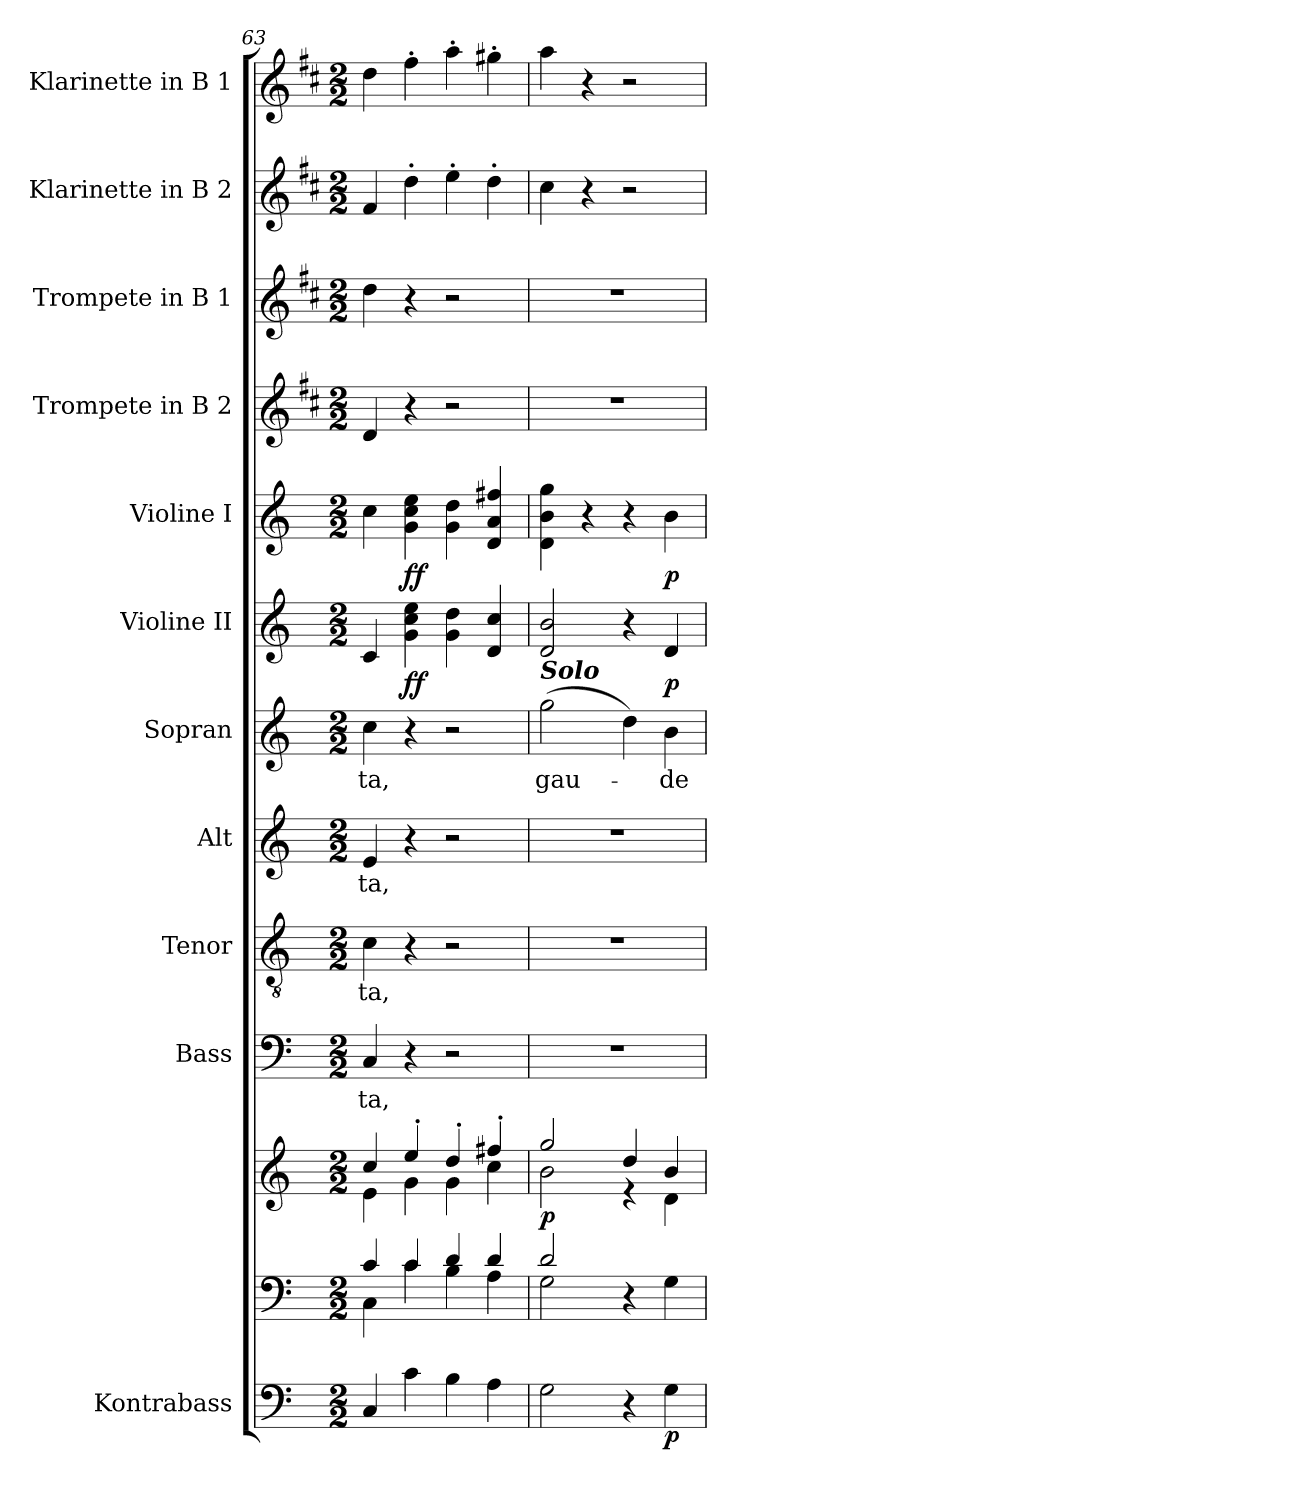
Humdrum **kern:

**kern	**dynam	**kern	**kern	**dynam	**kern	**text	**kern	**text	**kern	**text	**kern	**text	**kern	**dynam	**kern	**dynam	**kern	**kern	**kern	**kern
*part12	*part12	*part11	*part11	*part11	*part10	*part10	*part9	*part9	*part8	*part8	*part7	*part7	*part6	*part6	*part5	*part5	*part4	*part3	*part2	*part1
*staff13	*staff13	*staff12	*staff11	*staff11/12	*staff10	*staff10	*staff9	*staff9	*staff8	*staff8	*staff7	*staff7	*staff6	*staff6	*staff5	*staff5	*staff4	*staff3	*staff2	*staff1
*I"Kontrabass	*	*	*	*	*I"Bass	*	*I"Tenor	*	*I"Alt	*	*I"Sopran	*	*I"Violine II	*	*I"Violine I	*	*I"Trompete in B 2	*I"Trompete in B 1	*I"Klarinette in B 2	*I"Klarinette in B 1
*I'Kb.	*	*	*	*	*I'B	*	*I'T	*	*I'A	*	*I'S	*	*I'Vl. II	*	*I'Vl. I	*	*	*	*	*
*clefF4	*	*clefF4	*clefG2	*	*clefF4	*	*clefGv2	*	*clefG2	*	*clefG2	*	*clefG2	*	*clefG2	*	*clefG2	*clefG2	*clefG2	*clefG2
*ITrd7c12	*	*	*	*	*	*	*	*	*	*	*	*	*	*	*	*	*ITrd1c2	*ITrd1c2	*ITrd1c2	*ITrd1c2
*k[]	*	*k[]	*k[]	*	*k[]	*	*k[]	*	*k[]	*	*k[]	*	*k[]	*	*k[]	*	*k[]	*k[]	*k[]	*k[]
*C:	*	*C:	*C:	*	*C:	*	*C:	*	*C:	*	*C:	*	*C:	*	*C:	*	*C:	*C:	*C:	*C:
*M2/2	*	*M2/2	*M2/2	*	*M2/2	*	*M2/2	*	*M2/2	*	*M2/2	*	*M2/2	*	*M2/2	*	*M2/2	*M2/2	*M2/2	*M2/2
=63	=63	=63	=63	=63	=63	=63	=63	=63	=63	=63	=63	=63	=63	=63	=63	=63	=63	=63	=63	=63
*	*	*^	*^	*	*	*	*	*	*	*	*	*	*	*	*	*	*	*	*	*
!	!	!	!	!	!	!	!	!LO:LY:b	!	!LO:LY:b	!	!LO:LY:b	!	!LO:LY:b	!	!	!	!	!	!	!	!
4CC/	.	4c/	4C\	4cc/	4e\	.	4C/	-ta,	4c\	-ta,	4e/	-ta,	4cc\	-ta,	4c/	.	4cc\	.	4c/	4cc\	4e/	4cc\
!	!	!	!	!	!	!	!	!	!	!	!	!	!	!	!	!LO:DY:b	!	!LO:DY:b	!	!	!	!
4C\	.	4c/	4c\	4ee'>/	4g\	.	4r	.	4r	.	4r	.	4r	.	4g\ 4cc\ 4ee\	ff	4g\ 4cc\ 4ee\	ff	4r	4r	4cc'>\	4ee'>\
4BB\	.	4d/	4B\	4dd'>/	4g\	.	2r	.	2r	.	2r	.	2r	.	4g\ 4dd\	.	4g\ 4dd\	.	2r	2r	4dd'>\	4gg'>\
4AA\	.	4d/	4A\	4ff#X'>/	4cc\	.	.	.	.	.	.	.	.	.	4d/ 4cc/	.	4d/ 4a/ 4ff#X/	.	.	.	4cc'>\	4ff#X'>\
=64	=64	=64	=64	=64	=64	=64	=64	=64	=64	=64	=64	=64	=64	=64	=64	=64	=64	=64	=64	=64	=64	=64
!	!	!	!	!	!	!	!	!	!	!	!	!	!LO:TX:a:Bi:t=Solo	!	!	!	!	!	!	!	!	!
!	!	!	!	!	!	!LO:DY:b	!	!	!	!	!	!	!	!LO:LY:b	!	!	!	!	!	!	!	!
2GG\	.	2d/	2G\	2gg/	2b\	p	1r	.	1r	.	1r	.	(>2gg\	gau-	2d/ 2b/	.	4d\ 4b\ 4gg\	.	1r	1r	4b\	4gg\
.	.	.	.	.	.	.	.	.	.	.	.	.	.	.	.	.	4r	.	.	.	4r	4r
4r	.	2ryy	4r	4dd/	4re	.	.	.	.	.	.	.	4dd\)	.	4r	.	4r	.	.	.	2r	2r
!	!LO:DY:b	!	!	!	!	!	!	!	!	!	!	!	!	!LO:LY:b	!	!LO:DY:b	!	!LO:DY:b	!	!	!	!
4GG\	p	.	4G\	4b/	4d\	.	.	.	.	.	.	.	4b\	-de	4d/	p	4b\	p	.	.	.	.
*	*	*v	*v	*	*	*	*	*	*	*	*	*	*	*	*	*	*	*	*	*	*	*
*	*	*	*v	*v	*	*	*	*	*	*	*	*	*	*	*	*	*	*	*	*	*
=	=	=	=	=	=	=	=	=	=	=	=	=	=	=	=	=	=	=	=	=
*-	*-	*-	*-	*-	*-	*-	*-	*-	*-	*-	*-	*-	*-	*-	*-	*-	*-	*-	*-	*-
